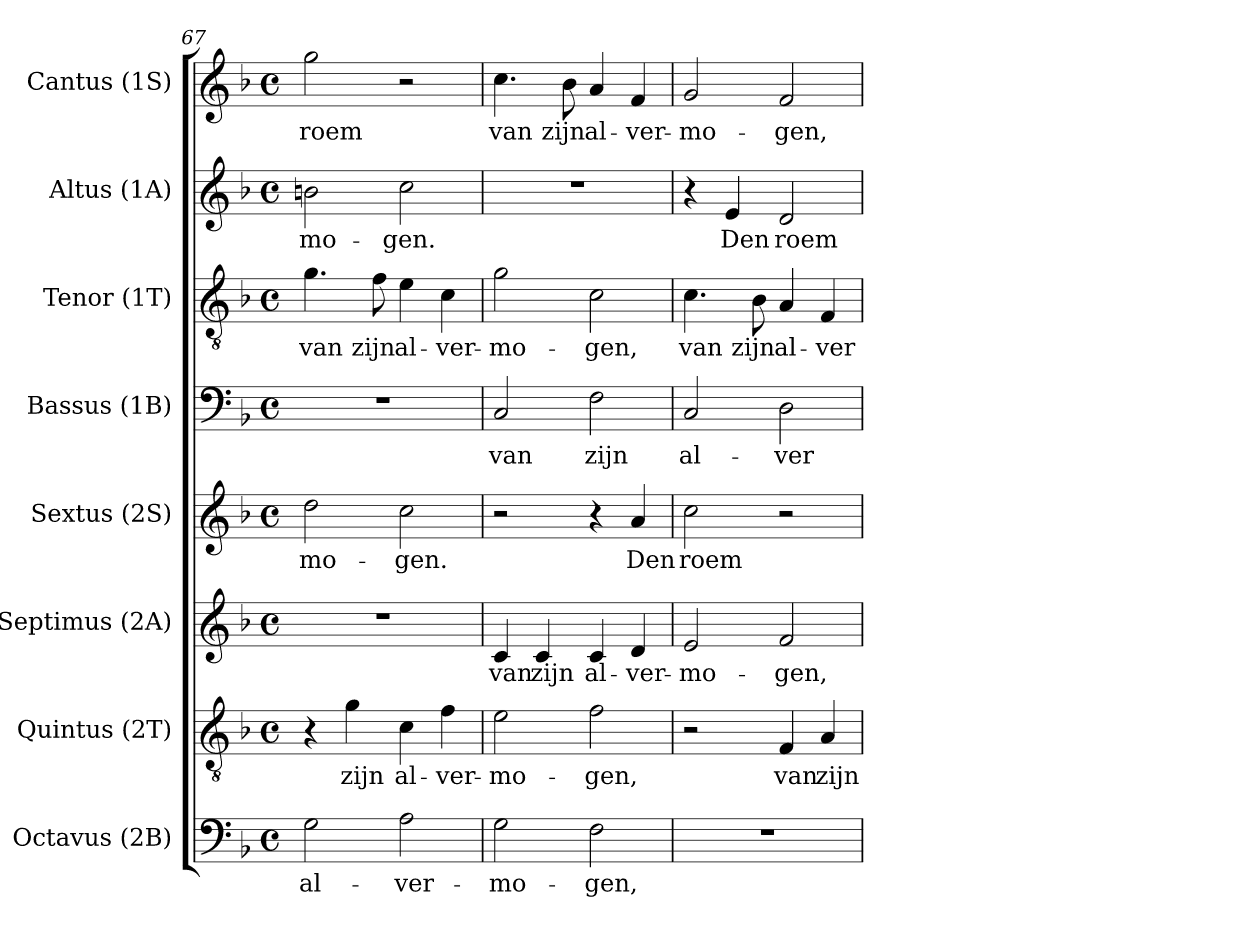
**kern	**text	**kern	**text	**kern	**text	**kern	**text	**kern	**text	**kern	**text	**kern	**text	**kern	**text
*part8	*part8	*part7	*part7	*part6	*part6	*part5	*part5	*part4	*part4	*part3	*part3	*part2	*part2	*part1	*part1
*staff8	*staff8	*staff7	*staff7	*staff6	*staff6	*staff5	*staff5	*staff4	*staff4	*staff3	*staff3	*staff2	*staff2	*staff1	*staff1
*I"Octavus (2B)	*	*I"Quintus (2T)	*	*I"Septimus (2A)	*	*I"Sextus (2S)	*	*I"Bassus (1B)	*	*I"Tenor (1T)	*	*I"Altus (1A)	*	*I"Cantus (1S)	*
*I'Octavus	*	*I'Quintus	*	*I'Septimus	*	*I'Sextus	*	*I'Bassus	*	*I'Tenor	*	*I'Altus	*	*I'Cantus	*
*clefF4	*	*clefGv2	*	*clefG2	*	*clefG2	*	*clefF4	*	*clefGv2	*	*clefG2	*	*clefG2	*
*k[b-]	*	*k[b-]	*	*k[b-]	*	*k[b-]	*	*k[b-]	*	*k[b-]	*	*k[b-]	*	*k[b-]	*
*F:	*	*F:	*	*F:	*	*F:	*	*F:	*	*F:	*	*F:	*	*F:	*
*M4/4	*	*M4/4	*	*M4/4	*	*M4/4	*	*M4/4	*	*M4/4	*	*M4/4	*	*M4/4	*
*met(c)	*	*met(c)	*	*met(c)	*	*met(c)	*	*met(c)	*	*met(c)	*	*met(c)	*	*met(c)	*
=67	=67	=67	=67	=67	=67	=67	=67	=67	=67	=67	=67	=67	=67	=67	=67
!	!LO:LY:b:color=#000000	!	!	!	!	!	!	!	!	!	!	!	!	!	!
!	!	!	!	!	!	!	!LO:LY:b:color=#000000	!	!	!	!	!	!	!	!
!	!	!	!	!	!	!	!	!	!	!	!LO:LY:b:color=#000000	!	!	!	!
!	!	!	!	!	!	!	!	!	!	!	!	!	!LO:LY:b:color=#000000	!	!
!	!	!	!	!	!	!	!	!	!	!	!	!	!	!	!LO:LY:b:color=#000000
2Gi\	al-	4r	.	1r	.	2ddi\	-mo-	1r	.	4.gi\	van	2bni\	-mo-	2ggi\	roem
!	!	!	!LO:LY:b:color=#000000	!	!	!	!	!	!	!	!	!	!	!	!
.	.	4gi\	zijn	.	.	.	.	.	.	.	.	.	.	.	.
!	!	!	!	!	!	!	!	!	!	!	!LO:LY:b:color=#000000	!	!	!	!
.	.	.	.	.	.	.	.	.	.	8fi\	zijn	.	.	.	.
!	!LO:LY:b:color=#000000	!	!	!	!	!	!	!	!	!	!	!	!	!	!
!	!	!	!LO:LY:b:color=#000000	!	!	!	!	!	!	!	!	!	!	!	!
!	!	!	!	!	!	!	!LO:LY:b:color=#000000	!	!	!	!	!	!	!	!
!	!	!	!	!	!	!	!	!	!	!	!LO:LY:b:color=#000000	!	!	!	!
!	!	!	!	!	!	!	!	!	!	!	!	!	!LO:LY:b:color=#000000	!	!
2Ai\	-ver-	4ci\	al-	.	.	2cci\	-gen.	.	.	4ei\	al-	2cci\	-gen.	2r	.
!	!	!	!LO:LY:b:color=#000000	!	!	!	!	!	!	!	!	!	!	!	!
!	!	!	!	!	!	!	!	!	!	!	!LO:LY:b:color=#000000	!	!	!	!
.	.	4fi\	-ver-	.	.	.	.	.	.	4ci\	-ver-	.	.	.	.
=68	=68	=68	=68	=68	=68	=68	=68	=68	=68	=68	=68	=68	=68	=68	=68
!	!LO:LY:b:color=#000000	!	!	!	!	!	!	!	!	!	!	!	!	!	!
!	!	!	!LO:LY:b:color=#000000	!	!	!	!	!	!	!	!	!	!	!	!
!	!	!	!	!	!LO:LY:b:color=#000000	!	!	!	!	!	!	!	!	!	!
!	!	!	!	!	!	!	!	!	!LO:LY:b:color=#000000	!	!	!	!	!	!
!	!	!	!	!	!	!	!	!	!	!	!LO:LY:b:color=#000000	!	!	!	!
!	!	!	!	!	!	!	!	!	!	!	!	!	!	!	!LO:LY:b:color=#000000
2Gi\	-mo-	2ei\	-mo-	4ci/	van	2r	.	2Ci/	van	2gi\	-mo-	1r	.	4.cci\	van
!	!	!	!	!	!LO:LY:b:color=#000000	!	!	!	!	!	!	!	!	!	!
.	.	.	.	4ci/	zijn	.	.	.	.	.	.	.	.	.	.
!	!	!	!	!	!	!	!	!	!	!	!	!	!	!	!LO:LY:b:color=#000000
.	.	.	.	.	.	.	.	.	.	.	.	.	.	8b-i\	zijn
!	!LO:LY:b:color=#000000	!	!	!	!	!	!	!	!	!	!	!	!	!	!
!	!	!	!LO:LY:b:color=#000000	!	!	!	!	!	!	!	!	!	!	!	!
!	!	!	!	!	!LO:LY:b:color=#000000	!	!	!	!	!	!	!	!	!	!
!	!	!	!	!	!	!	!	!	!LO:LY:b:color=#000000	!	!	!	!	!	!
!	!	!	!	!	!	!	!	!	!	!	!LO:LY:b:color=#000000	!	!	!	!
!	!	!	!	!	!	!	!	!	!	!	!	!	!	!	!LO:LY:b:color=#000000
2Fi\	-gen,	2fi\	-gen,	4ci/	al-	4r	.	2Fi\	zijn	2ci\	-gen,	.	.	4ai/	al-
!	!	!	!	!	!LO:LY:b:color=#000000	!	!	!	!	!	!	!	!	!	!
!	!	!	!	!	!	!	!LO:LY:b:color=#000000	!	!	!	!	!	!	!	!
!	!	!	!	!	!	!	!	!	!	!	!	!	!	!	!LO:LY:b:color=#000000
.	.	.	.	4di/	-ver-	4ai/	Den	.	.	.	.	.	.	4fi/	-ver-
!!LO:PB:g=z
=69	=69	=69	=69	=69	=69	=69	=69	=69	=69	=69	=69	=69	=69	=69	=69
!	!	!	!	!	!LO:LY:b:color=#000000	!	!	!	!	!	!	!	!	!	!
!	!	!	!	!	!	!	!LO:LY:b:color=#000000	!	!	!	!	!	!	!	!
!	!	!	!	!	!	!	!	!	!LO:LY:b:color=#000000	!	!	!	!	!	!
!	!	!	!	!	!	!	!	!	!	!	!LO:LY:b:color=#000000	!	!	!	!
!	!	!	!	!	!	!	!	!	!	!	!	!	!	!	!LO:LY:b:color=#000000
1r	.	2r	.	2ei/	-mo-	2cci\	roem	2Ci/	al-	4.ci\	van	4r	.	2gi/	-mo-
!	!	!	!	!	!	!	!	!	!	!	!	!	!LO:LY:b:color=#000000	!	!
.	.	.	.	.	.	.	.	.	.	.	.	4ei/	Den	.	.
!	!	!	!	!	!	!	!	!	!	!	!LO:LY:b:color=#000000	!	!	!	!
.	.	.	.	.	.	.	.	.	.	8B-i\	zijn	.	.	.	.
!	!	!	!LO:LY:b:color=#000000	!	!	!	!	!	!	!	!	!	!	!	!
!	!	!	!	!	!LO:LY:b:color=#000000	!	!	!	!	!	!	!	!	!	!
!	!	!	!	!	!	!	!	!	!LO:LY:b:color=#000000	!	!	!	!	!	!
!	!	!	!	!	!	!	!	!	!	!	!LO:LY:b:color=#000000	!	!	!	!
!	!	!	!	!	!	!	!	!	!	!	!	!	!LO:LY:b:color=#000000	!	!
!	!	!	!	!	!	!	!	!	!	!	!	!	!	!	!LO:LY:b:color=#000000
.	.	4Fi/	van	2fi/	-gen,	2r	.	2Di\	-ver-	4Ai/	al-	2di/	roem	2fi/	-gen,
!	!	!	!LO:LY:b:color=#000000	!	!	!	!	!	!	!	!	!	!	!	!
!	!	!	!	!	!	!	!	!	!	!	!LO:LY:b:color=#000000	!	!	!	!
.	.	4Ai/	zijn	.	.	.	.	.	.	4Fi/	-ver-	.	.	.	.
=	=	=	=	=	=	=	=	=	=	=	=	=	=	=	=
*-	*-	*-	*-	*-	*-	*-	*-	*-	*-	*-	*-	*-	*-	*-	*-
